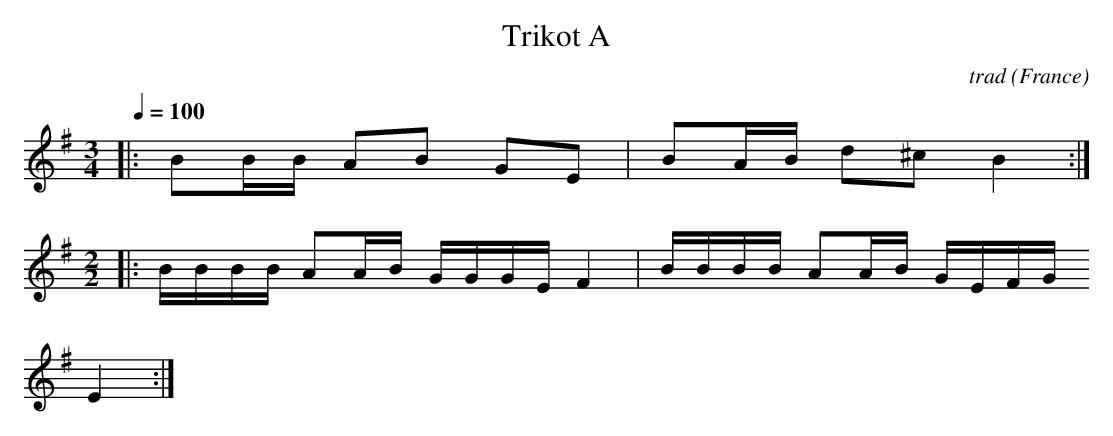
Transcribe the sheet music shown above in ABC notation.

X:1
T:Trikot A
C:trad
O:France
M:3/4
L:1/8
Q:1/4=100
K:G
|: BB/2B/2 AB GE|BA/2B/2 d^cB2:|
M:2/2
|:B/2B/2B/2B/2 AA/2B/2 G/2G/2G/2E/2 F2|B/2B/2B/2B/2 AA/2B/2 G/2E/2F/2G/2
 E2:|
